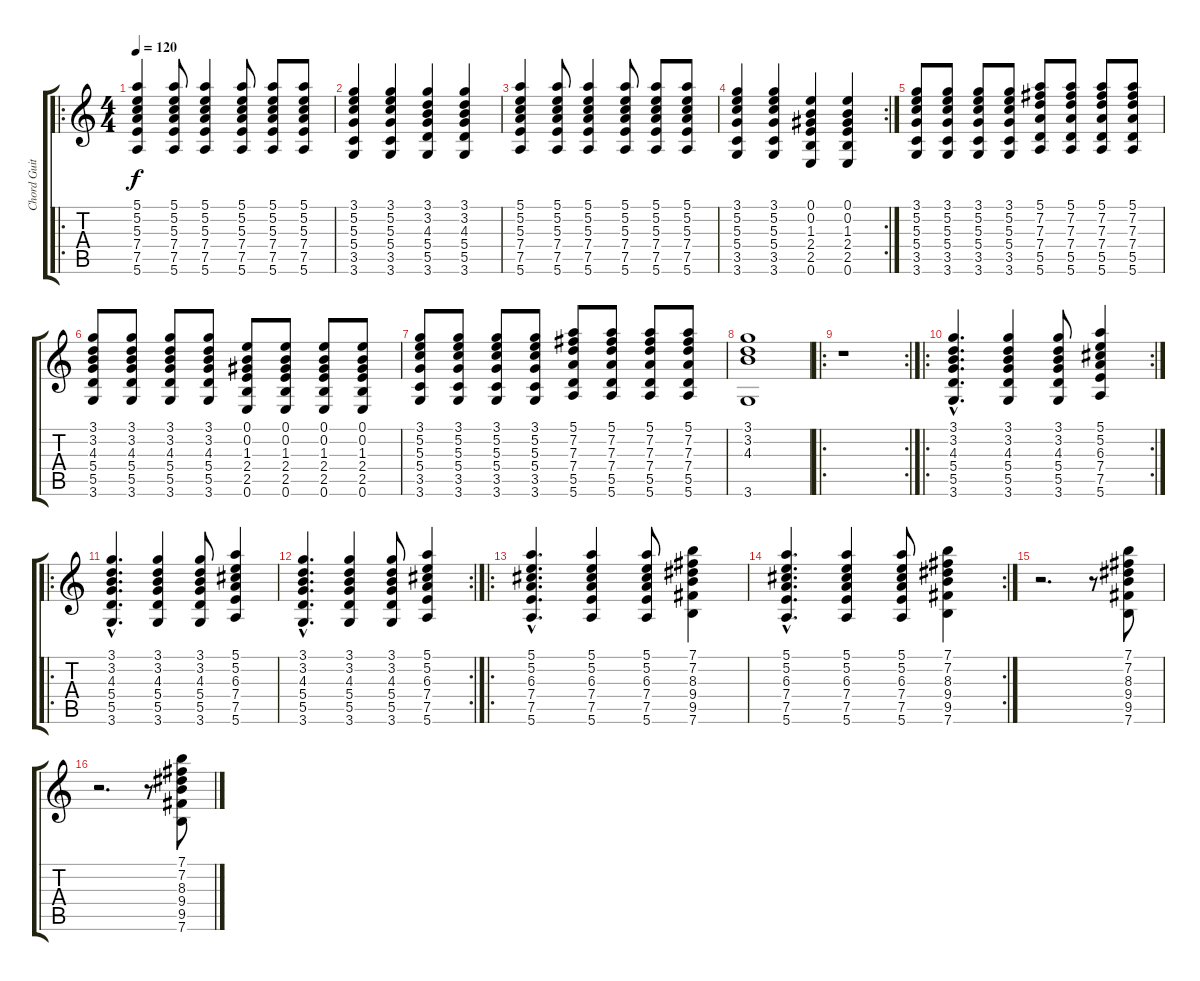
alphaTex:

\track ("Chord Guitar" "Chord Guit") {instrument acousticguitarnylon}
\staff {score tabs}
\tuning (E4 B3 G3 D3 A2 E2) {hide}
\ro
\ts (4 4)
\tempo 120
\clef g2
\ks c
(5.1 5.2 5.3 7.4 7.5 5.6).4{dy f} (5.1 5.2 5.3 7.4 7.5 5.6).8 (5.1 5.2 5.3 7.4 7.5 5.6).4 (5.1 5.2 5.3 7.4 7.5 5.6).8 (5.1 5.2 5.3 7.4 7.5 5.6).8 (5.1 5.2 5.3 7.4 7.5 5.6).8 |
(3.1 5.2 5.3 5.4 3.5 3.6).4 (3.1 5.2 5.3 5.4 3.5 3.6).4 (3.1 3.2 4.3 5.4 5.5 3.6).4 (3.1 3.2 4.3 5.4 5.5 3.6).4 |
(5.1 5.2 5.3 7.4 7.5 5.6).4 (5.1 5.2 5.3 7.4 7.5 5.6).8 (5.1 5.2 5.3 7.4 7.5 5.6).4 (5.1 5.2 5.3 7.4 7.5 5.6).8 (5.1 5.2 5.3 7.4 7.5 5.6).8 (5.1 5.2 5.3 7.4 7.5 5.6).8 |
\rc 2
(3.1 5.2 5.3 5.4 3.5 3.6).4 (3.1 5.2 5.3 5.4 3.5 3.6).4 (0.1 0.2 1.3 2.4 2.5 0.6).4 (0.1 0.2 1.3 2.4 2.5 0.6).4 |
(3.1 5.2 5.3 5.4 3.5 3.6).8 (3.1 5.2 5.3 5.4 3.5 3.6).8 (3.1 5.2 5.3 5.4 3.5 3.6).8 (3.1 5.2 5.3 5.4 3.5 3.6).8 (5.1 7.2 7.3 7.4 5.5 5.6).8 (5.1 7.2 7.3 7.4 5.5 5.6).8 (5.1 7.2 7.3 7.4 5.5 5.6).8 (5.1 7.2 7.3 7.4 5.5 5.6).8 |
(3.1 3.2 4.3 5.4 5.5 3.6).8 (3.1 3.2 4.3 5.4 5.5 3.6).8 (3.1 3.2 4.3 5.4 5.5 3.6).8 (3.1 3.2 4.3 5.4 5.5 3.6).8 (0.1 0.2 1.3 2.4 2.5 0.6).8 (0.1 0.2 1.3 2.4 2.5 0.6).8 (0.1 0.2 1.3 2.4 2.5 0.6).8 (0.1 0.2 1.3 2.4 2.5 0.6).8 |
(3.1 5.2 5.3 5.4 3.5 3.6).8 (3.1 5.2 5.3 5.4 3.5 3.6).8 (3.1 5.2 5.3 5.4 3.5 3.6).8 (3.1 5.2 5.3 5.4 3.5 3.6).8 (5.1 7.2 7.3 7.4 5.5 5.6).8 (5.1 7.2 7.3 7.4 5.5 5.6).8 (5.1 7.2 7.3 7.4 5.5 5.6).8 (5.1 7.2 7.3 7.4 5.5 5.6).8 |
(3.1 3.2 4.3 3.6).1 |
\ro
\rc 2
r.1 |
\ro
\rc 2
(3.1{hac} 3.2{hac} 4.3{hac} 5.4{hac} 5.5{hac} 3.6{hac}).4{d} (3.1 3.2 4.3 5.4 5.5 3.6).4 (3.1 3.2 4.3 5.4 5.5 3.6).8 (5.1 5.2 6.3 7.4 7.5 5.6).4 |
\ro
(3.1{hac} 3.2{hac} 4.3{hac} 5.4{hac} 5.5{hac} 3.6{hac}).4{d} (3.1 3.2 4.3 5.4 5.5 3.6).4 (3.1 3.2 4.3 5.4 5.5 3.6).8 (5.1 5.2 6.3 7.4 7.5 5.6).4 |
\rc 2
(3.1{hac} 3.2{hac} 4.3{hac} 5.4{hac} 5.5{hac} 3.6{hac}).4{d} (3.1 3.2 4.3 5.4 5.5 3.6).4 (3.1 3.2 4.3 5.4 5.5 3.6).8 (5.1 5.2 6.3 7.4 7.5 5.6).4 |
\ro
(5.1{hac} 5.2{hac} 6.3{hac} 7.4{hac} 7.5{hac} 5.6{hac}).4{d} (5.1 5.2 6.3 7.4 7.5 5.6).4 (5.1 5.2 6.3 7.4 7.5 5.6).8 (7.1 7.2 8.3 9.4 9.5 7.6).4 |
\rc 2
(5.1{hac} 5.2{hac} 6.3{hac} 7.4{hac} 7.5{hac} 5.6{hac}).4{d} (5.1 5.2 6.3 7.4 7.5 5.6).4 (5.1 5.2 6.3 7.4 7.5 5.6).8 (7.1 7.2 8.3 9.4 9.5 7.6).4 |
r.2{d} r.8 (7.1 7.2 8.3 9.4 9.5 7.6).8 |
r.2{d} r.8 (7.1 7.2 8.3 9.4 9.5 7.6).8
